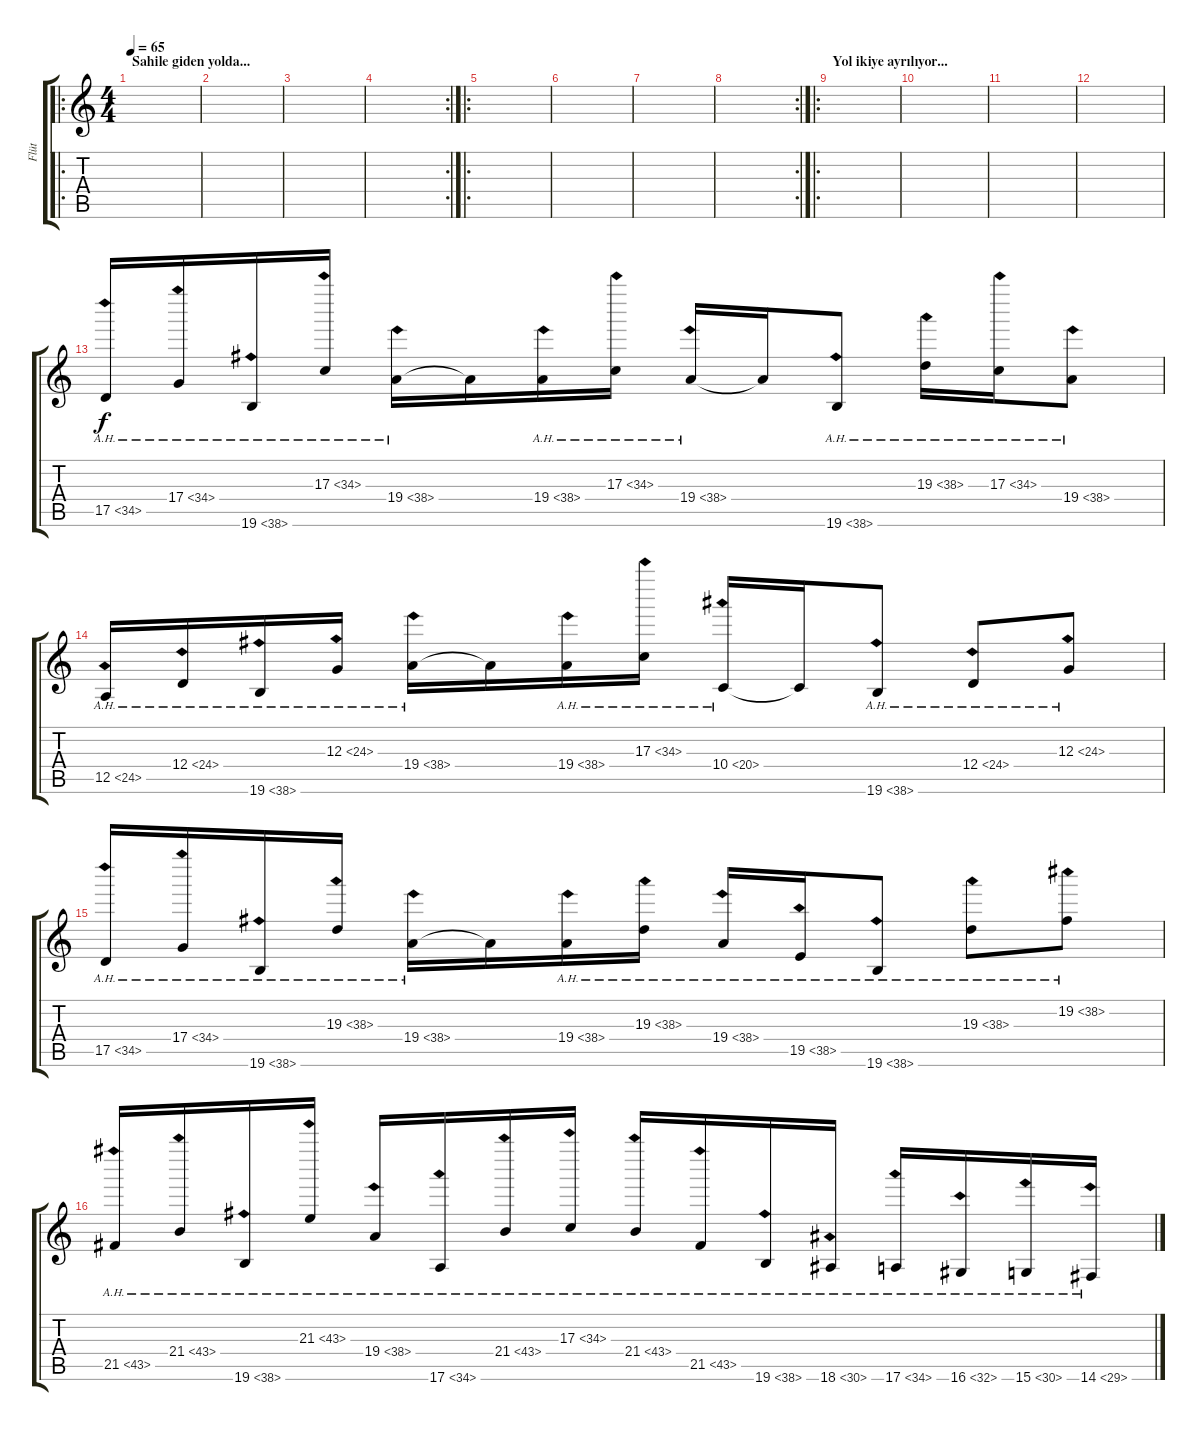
\track ("Flüt" "Flüt") {instrument flute}
\staff {score tabs}
\tuning (E4 B3 G3 D3 A2 E2) {hide}
\ro
\ts (4 4)
\section ("" "Sahile giden yolda...")
\tempo 65
\clef g2
\ks c
|
|
|
\rc 2
|
\ro
|
|
|
\rc 2
|
\ro
\section ("" "Yol ikiye ayrılıyor...")
|
|
|
|
17.5{ah 17}.16{volume 16} 17.4{ah 17}.16 19.6{ah 19}.16 17.3{ah 17}.16 19.4{ah 19}.16 19.4{t}.16 19.4{ah 19}.16 17.3{ah 17}.16 19.4{ah 19}.16 19.4{t}.16 19.6{ah 19}.8 19.3{ah 19}.16 17.3{ah 17}.16 19.4{ah 19}.8 |
12.5{ah 12}.16 12.4{ah 12}.16 19.6{ah 19}.16 12.3{ah 12}.16 19.4{ah 19}.16 19.4{t}.16 19.4{ah 19}.16 17.3{ah 17}.16 10.4{ah 10}.16 10.4{t}.16 19.6{ah 19}.8 12.4{ah 12}.8 12.3{ah 12}.8 |
17.5{ah 17}.16 17.4{ah 17}.16 19.6{ah 19}.16 19.3{ah 19}.16 19.4{ah 19}.16 19.4{t}.16 19.4{ah 19}.16 19.3{ah 19}.16 19.4{ah 19}.16 19.5{ah 19}.16 19.6{ah 19}.8 19.3{ah 19}.8 19.2{ah 19}.8 |
21.5{ah 22}.16 21.4{ah 22}.16 19.6{ah 19}.16 21.3{ah 22}.16 19.4{ah 19}.16 17.6{ah 17}.16 21.4{ah 22}.16 17.3{ah 17}.16 21.4{ah 22}.16 21.5{ah 22}.16 19.6{ah 19}.16 18.6{ah 12}.16 17.6{ah 17}.16 16.6{ah 16}.16 15.6{ah 15}.16 14.6{ah 15}.16
